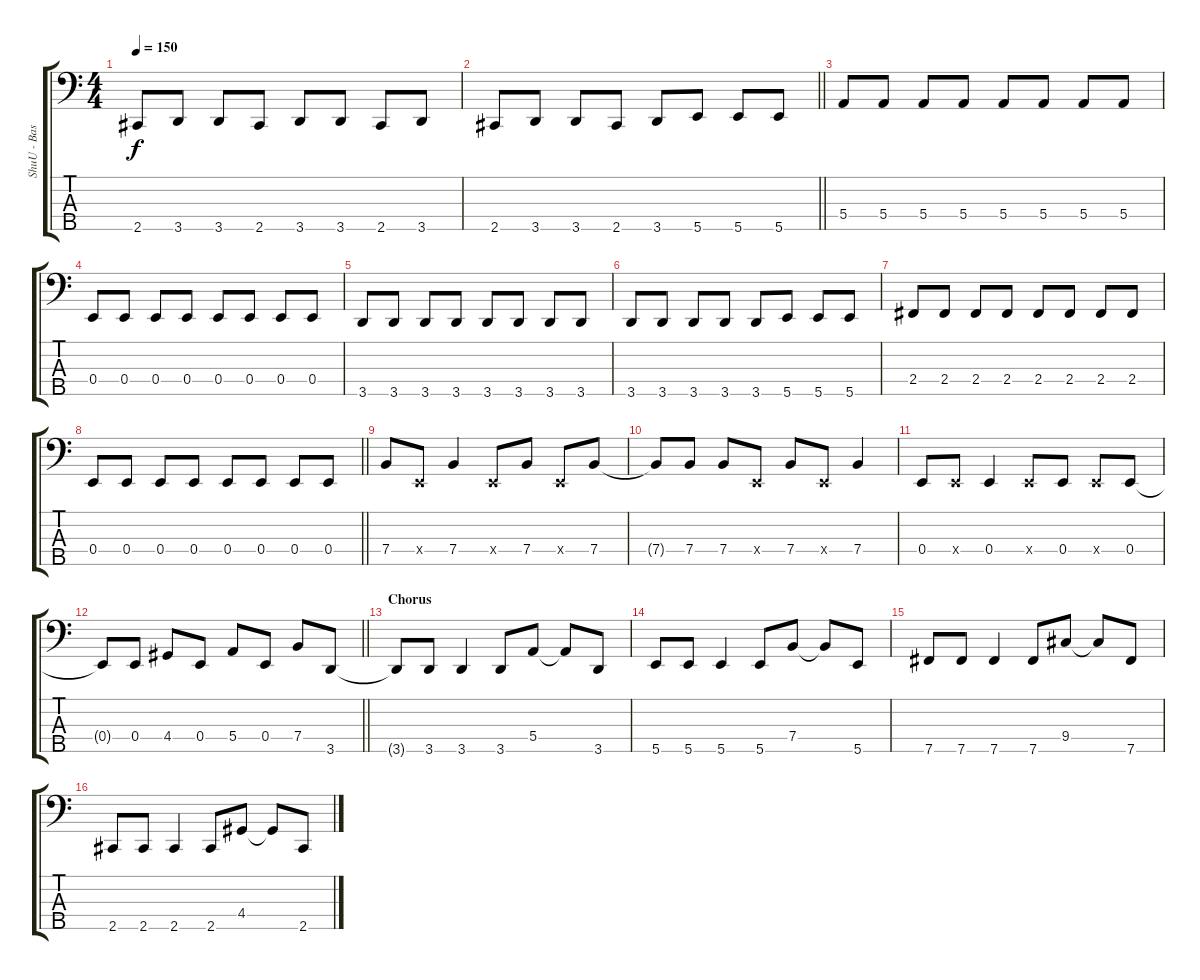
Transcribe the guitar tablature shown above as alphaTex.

\track ("ShuU - Bass" "ShuU - Bas") {instrument electricbasspick}
\staff {score tabs}
\tuning (G2 D2 A1 E1 B0) {hide}
\ts (4 4)
\tempo 150
\clef f4
\ks c
2.5.8{dy f} 3.5.8 3.5.8 2.5.8 3.5.8 3.5.8 2.5.8 3.5.8 |
\barLineRight lightlight
2.5.8 3.5.8 3.5.8 2.5.8 3.5.8 5.5.8 5.5.8 5.5.8 |
\section ("" "")
5.4.8 5.4.8 5.4.8 5.4.8 5.4.8 5.4.8 5.4.8 5.4.8 |
0.4.8 0.4.8 0.4.8 0.4.8 0.4.8 0.4.8 0.4.8 0.4.8 |
3.5.8 3.5.8 3.5.8 3.5.8 3.5.8 3.5.8 3.5.8 3.5.8 |
3.5.8 3.5.8 3.5.8 3.5.8 3.5.8 5.5.8 5.5.8 5.5.8 |
2.4.8 2.4.8 2.4.8 2.4.8 2.4.8 2.4.8 2.4.8 2.4.8 |
\barLineRight lightlight
0.4.8 0.4.8 0.4.8 0.4.8 0.4.8 0.4.8 0.4.8 0.4.8 |
7.4.8 0.4{x}.8 7.4.4 0.4{x}.8 7.4.8 0.4{x}.8 7.4.8 |
7.4{t}.8 7.4.8 7.4.8 0.4{x}.8 7.4.8 0.4{x}.8 7.4.4 |
0.4.8 0.4{x}.8 0.4.4 0.4{x}.8 0.4.8 0.4{x}.8 0.4.8 |
\barLineRight lightlight
0.4{t}.8 0.4.8 4.4.8 0.4.8 5.4.8 0.4.8 7.4.8 3.5.8 |
\section ("" "Chorus")
3.5{t}.8 3.5.8 3.5.4 3.5.8 5.4.8 5.4{t}.8 3.5.8 |
5.5.8 5.5.8 5.5.4 5.5.8 7.4.8 7.4{t}.8 5.5.8 |
7.5.8 7.5.8 7.5.4 7.5.8 9.4.8 9.4{t}.8 7.5.8 |
2.5.8 2.5.8 2.5.4 2.5.8 4.4.8 4.4{t}.8 2.5.8
